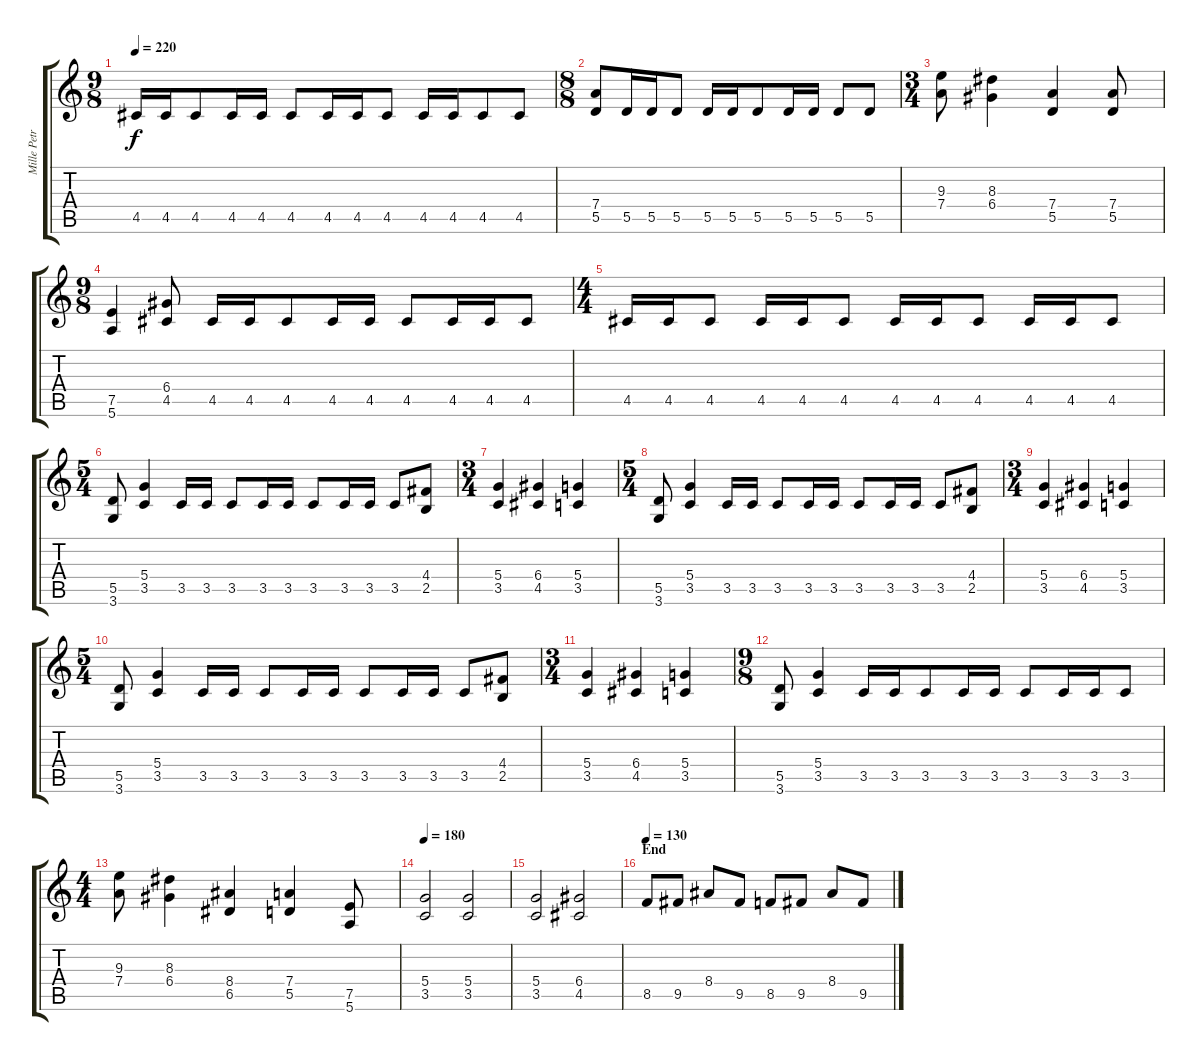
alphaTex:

\track ("Mille Petrozza" "Mille Petr") {instrument distortionguitar}
\staff {score tabs}
\tuning (E4 B3 G3 D3 A2 E2) {hide}
\ts (9 8)
\tempo 220
\clef g2
\ks c
4.5.16{dy f} 4.5.16 4.5.8 4.5.16 4.5.16 4.5.8 4.5.16 4.5.16 4.5.8 4.5.16 4.5.16 4.5.8 4.5.8 |
\ts (8 8)
(7.4 5.5).8 5.5.16 5.5.16 5.5.8 5.5.16 5.5.16 5.5.8 5.5.16 5.5.16 5.5.8 5.5.8 |
\ts (3 4)
(9.3 7.4).8 (8.3 6.4).4 (7.4 5.5).4 (7.4 5.5).8 |
\ts (9 8)
(7.5 5.6).4 (6.4 4.5).8 4.5.16 4.5.16 4.5.8 4.5.16 4.5.16 4.5.8 4.5.16 4.5.16 4.5.8 |
\ts (4 4)
4.5.16 4.5.16 4.5.8 4.5.16 4.5.16 4.5.8 4.5.16 4.5.16 4.5.8 4.5.16 4.5.16 4.5.8 |
\ts (5 4)
(5.5 3.6).8 (5.4 3.5).4 3.5.16 3.5.16 3.5.8 3.5.16 3.5.16 3.5.8 3.5.16 3.5.16 3.5.8 (4.4 2.5).8 |
\ts (3 4)
(5.4 3.5).4 (6.4 4.5).4 (5.4 3.5).4 |
\ts (5 4)
(5.5 3.6).8 (5.4 3.5).4 3.5.16 3.5.16 3.5.8 3.5.16 3.5.16 3.5.8 3.5.16 3.5.16 3.5.8 (4.4 2.5).8 |
\ts (3 4)
(5.4 3.5).4 (6.4 4.5).4 (5.4 3.5).4 |
\ts (5 4)
(5.5 3.6).8 (5.4 3.5).4 3.5.16 3.5.16 3.5.8 3.5.16 3.5.16 3.5.8 3.5.16 3.5.16 3.5.8 (4.4 2.5).8 |
\ts (3 4)
(5.4 3.5).4 (6.4 4.5).4 (5.4 3.5).4 |
\ts (9 8)
(5.5 3.6).8 (5.4 3.5).4 3.5.16 3.5.16 3.5.8 3.5.16 3.5.16 3.5.8 3.5.16 3.5.16 3.5.8 |
\ts (4 4)
(9.3 7.4).8 (8.3 6.4).4 (8.4 6.5).4 (7.4 5.5).4 (7.5 5.6).8 |
\tempo 180
(5.4 3.5).2 (5.4 3.5).2 |
(5.4 3.5).2 (6.4 4.5).2 |
\section ("" "End")
\tempo 130
8.5.8 9.5.8 8.4.8 9.5.8 8.5.8 9.5.8 8.4.8 9.5.8
